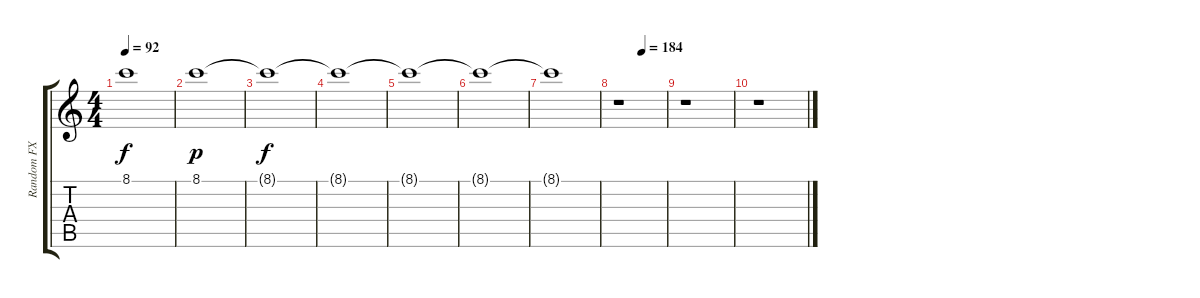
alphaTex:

\track ("Random FX" "Random FX") {instrument acousticguitarnylon}
\staff {score tabs}
\tuning (E4 B3 G3 D3 A2 D2) {hide}
\ts (4 4)
\tempo 92
\clef g2
\ks c
8.1{t}.1{dy f} |
8.1.1{dy p instrument pad2warm} |
8.1{t}.1{dy f} |
8.1{t}.1 |
8.1{t}.1 |
8.1{t}.1 |
8.1{t}.1 |
\tempo (184 0.5)
r.1 |
r.1 |
r.1
